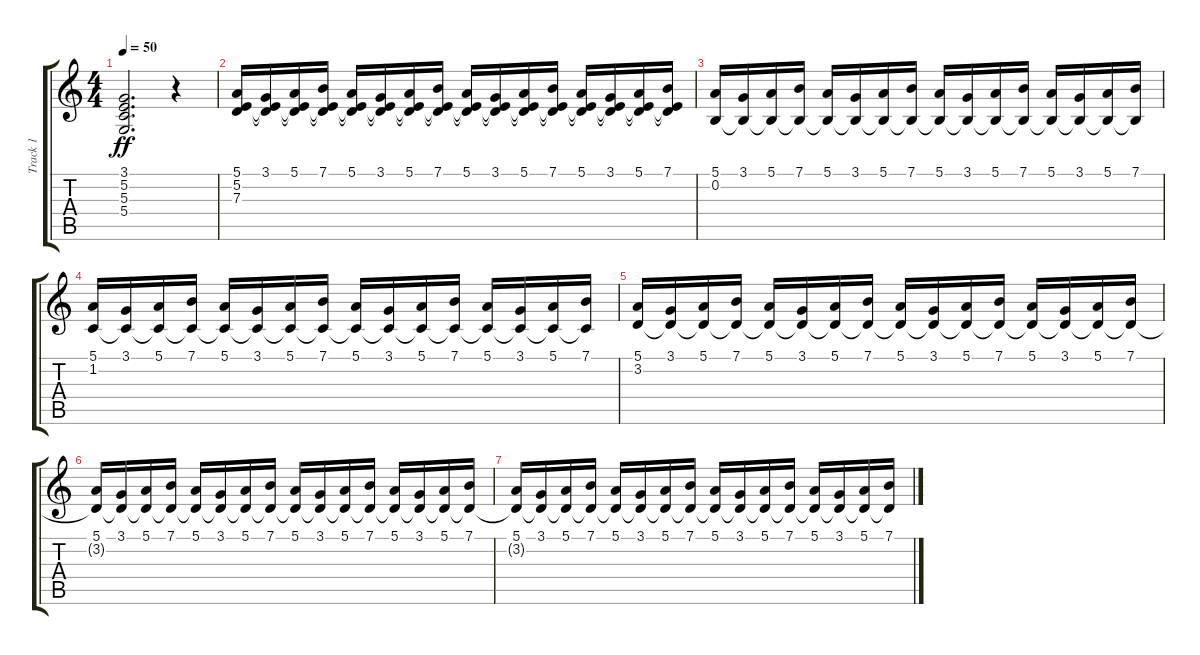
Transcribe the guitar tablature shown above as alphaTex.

\track ("Track 1" "Track 1") {instrument acousticgrandpiano}
\staff {score tabs}
\tuning (E4 B3 G3 D3 A2 E2) {hide}
\ts (4 4)
\tempo 50
\clef g2
\ks c
(3.1{t} 5.2{t} 5.3{t} 5.4{t}).2{d dy ff} r.4 |
(5.1 5.2 7.3).16{volume 10 instrument stringensemble1} (3.1 5.2{t} 7.3{t}).16{volume 6} (5.1 5.2{t} 7.3{t}).16 (7.1 5.2{t} 7.3{t}).16 (5.1 5.2{t} 7.3{t}).16 (3.1 5.2{t} 7.3{t}).16 (5.1 5.2{t} 7.3{t}).16 (7.1 5.2{t} 7.3{t}).16 (5.1 5.2{t} 7.3{t}).16 (3.1 5.2{t} 7.3{t}).16 (5.1 5.2{t} 7.3{t}).16 (7.1 5.2{t} 7.3{t}).16 (5.1 5.2{t} 7.3{t}).16 (3.1 5.2{t} 7.3{t}).16 (5.1 5.2{t} 7.3{t}).16 (7.1 5.2{t} 7.3{t}).16 |
(5.1 0.2).16{volume 11} (3.1 0.2{t}).16 (5.1 0.2{t}).16 (7.1 0.2{t}).16 (5.1 0.2{t}).16 (3.1 0.2{t}).16 (5.1 0.2{t}).16 (7.1 0.2{t}).16 (5.1 0.2{t}).16 (3.1 0.2{t}).16 (5.1 0.2{t}).16 (7.1 0.2{t}).16 (5.1 0.2{t}).16 (3.1 0.2{t}).16 (5.1 0.2{t}).16 (7.1 0.2{t}).16 |
(5.1 1.2).16 (3.1 1.2{t}).16 (5.1 1.2{t}).16 (7.1 1.2{t}).16 (5.1 1.2{t}).16 (3.1 1.2{t}).16 (5.1 1.2{t}).16 (7.1 1.2{t}).16 (5.1 1.2{t}).16 (3.1 1.2{t}).16 (5.1 1.2{t}).16 (7.1 1.2{t}).16 (5.1 1.2{t}).16 (3.1 1.2{t}).16 (5.1 1.2{t}).16 (7.1 1.2{t}).16 |
(5.1 3.2).16{volume 8} (3.1 3.2{t}).16 (5.1 3.2{t}).16 (7.1 3.2{t}).16 (5.1 3.2{t}).16 (3.1 3.2{t}).16 (5.1 3.2{t}).16 (7.1 3.2{t}).16 (5.1 3.2{t}).16 (3.1 3.2{t}).16 (5.1 3.2{t}).16 (7.1 3.2{t}).16 (5.1 3.2{t}).16 (3.1 3.2{t}).16 (5.1 3.2{t}).16 (7.1 3.2{t}).16 |
(5.1 3.2{t}).16 (3.1 3.2{t}).16{volume 11} (5.1 3.2{t}).16 (7.1 3.2{t}).16 (5.1 3.2{t}).16 (3.1 3.2{t}).16 (5.1 3.2{t}).16 (7.1 3.2{t}).16 (5.1 3.2{t}).16 (3.1 3.2{t}).16 (5.1 3.2{t}).16 (7.1 3.2{t}).16 (5.1 3.2{t}).16 (3.1 3.2{t}).16 (5.1 3.2{t}).16 (7.1 3.2{t}).16 |
(5.1 3.2{t}).16 (3.1 3.2{t}).16 (5.1 3.2{t}).16 (7.1 3.2{t}).16 (5.1 3.2{t}).16 (3.1 3.2{t}).16 (5.1 3.2{t}).16{volume 4} (7.1 3.2{t}).16 (5.1 3.2{t}).16 (3.1 3.2{t}).16 (5.1 3.2{t}).16 (7.1 3.2{t}).16 (5.1 3.2{t}).16 (3.1 3.2{t}).16 (5.1 3.2{t}).16 (7.1 3.2{t}).16
